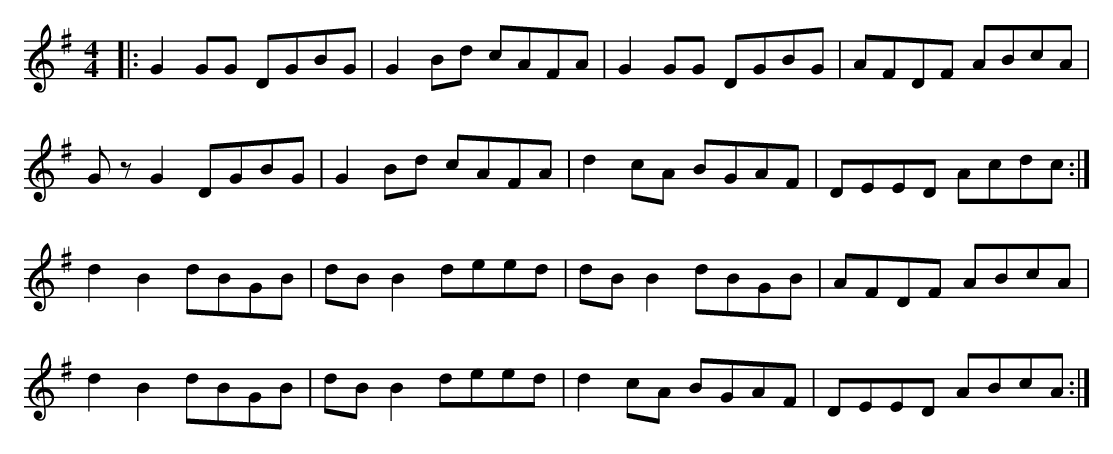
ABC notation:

X:1
M:4/4
K:G
|:G2 GG DGBG|G2 Bd cAFA|G2 GG DGBG|AFDF ABcA|
Gz G2 DGBG|G2 Bd cAFA|d2 cA BGAF|DEED Acdc:|
d2 B2 dBGB|dB B2 deed|dB B2 dBGB|AFDF ABcA|
d2 B2 dBGB|dB B2 deed|d2 cA BGAF|DEED ABcA:|
